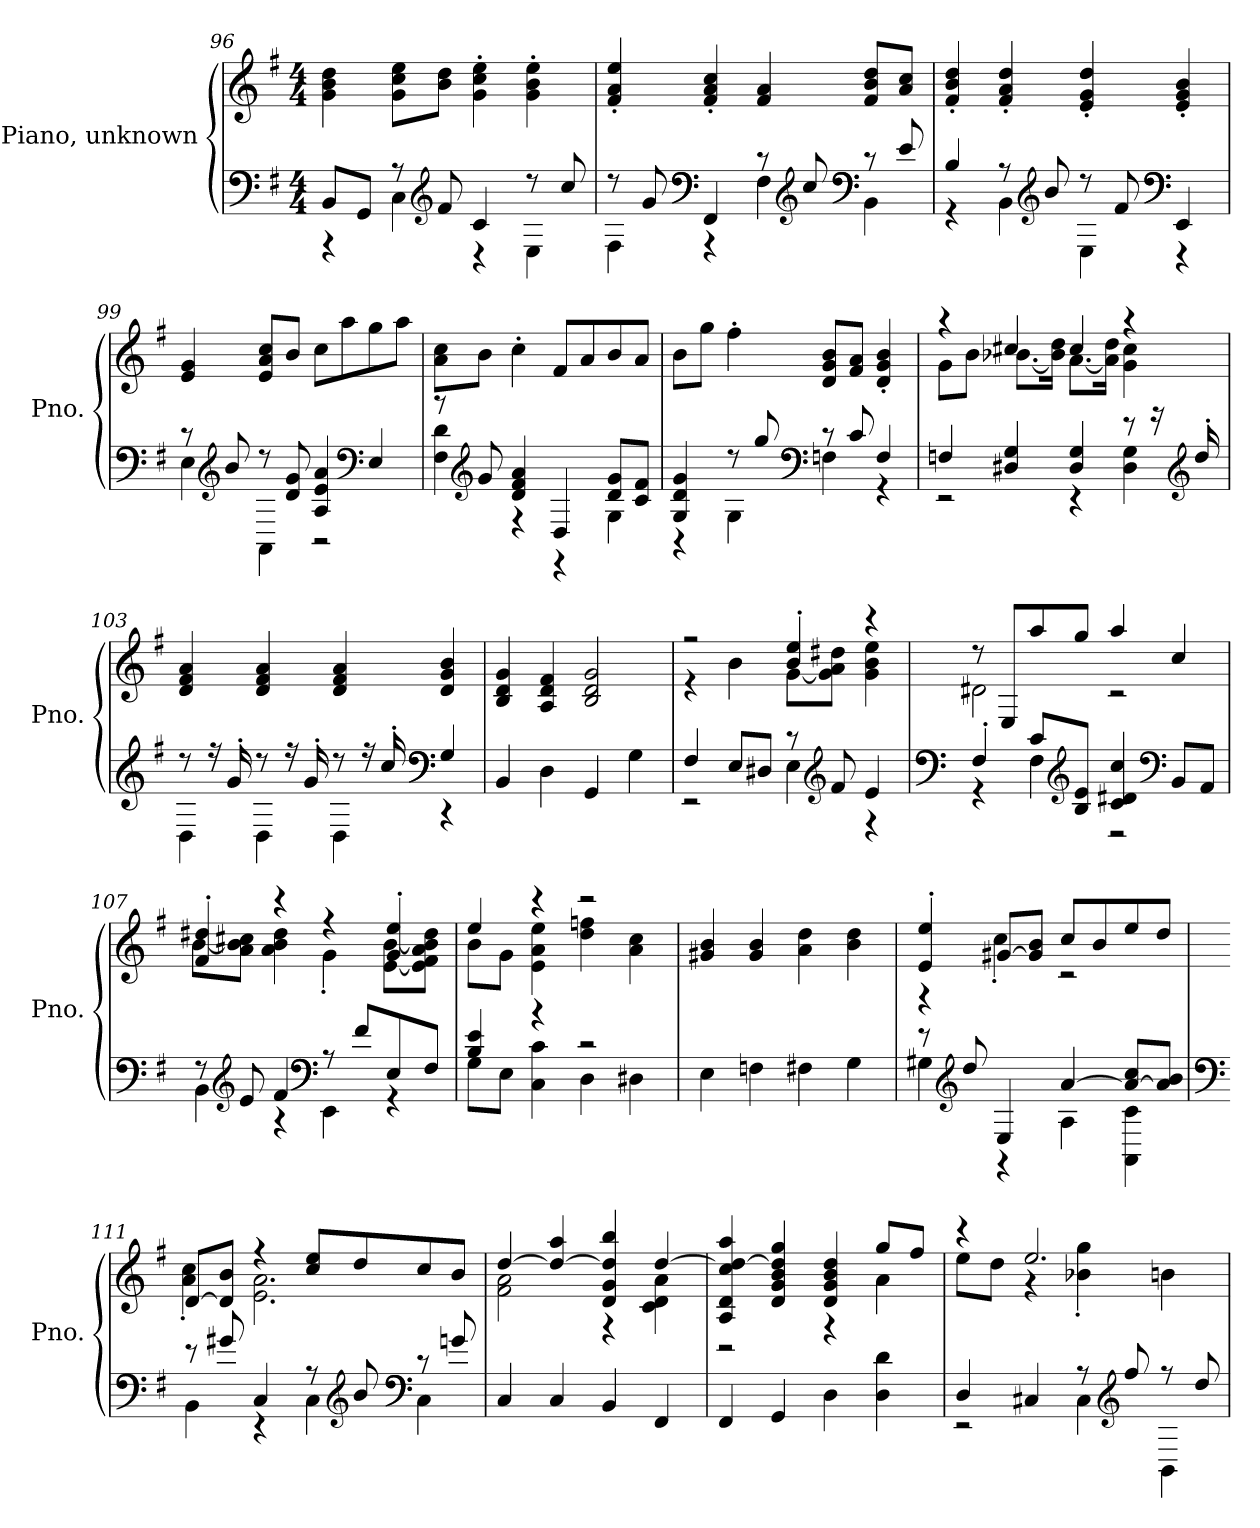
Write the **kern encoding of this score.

**kern	**kern
*part1	*part1
*staff2	*staff1
*I"Piano, unknown	*
*I'Pno.	*
*clefF4	*clefG2
*k[f#]	*k[f#]
*M4/4	*M4/4
=96	=96
*^	*
8BB/L	4r	4g\ 4b\ 4dd\
8GG/J	.	.
8r	4C\	8g\ 8cc\ 8ee\L
*clefG2	*	*
8f#/	.	8b\ 8dd\J
4c/	4r	4g\' 4cc\' 4ee\'
8r	4E\	4g\' 4b\' 4ee\'
8cc/	.	.
!!LO:LB:g=z
=97	=97	=97
8r	4F#\	4f#/' 4a/' 4ee/'
8g/	.	.
*clefF4	*	*
4FF#/	4r	4f#/' 4a/' 4cc/'
8r	4F#\	4f#/ 4a/
*clefG2	*	*
8cc/	.	.
*clefF4	*	*
8r	4BB\	8f#/ 8b/ 8dd/L
8e/	.	8a/ 8cc/J
=98	=98	=98
4B/	4r	4f#/' 4b/' 4dd/'
8r	4BB\	4f#/' 4a/' 4dd/'
*clefG2	*	*
8b/	.	.
8r	4E\	4e/' 4g/' 4dd/'
8f#/	.	.
*clefF4	*	*
4EE/	4r	4e/' 4g/' 4b/'
=99	=99	=99
8r	4E\	4e/ 4g/
*clefG2	*	*
8b/	.	.
8r	4AA\	8e/ 8a/ 8cc/L
8d/ 8g/	.	8b/J
4A/ 4e/ 4a/	2r	8cc\L
.	.	8aa\
*clefF4	*	*
4E/	.	8gg\
.	.	8aa\J
!!LO:PB:g=z
=100	=100	=100
8r	4F#\ 4d\	8a\ 8cc\L
*clefG2	*	*
8g/	.	8b\J
4d/ 4f#/ 4a/	4r	4cc'\
4D/	4r	8f#/L
.	.	8a/
8d/ 8g/L	4G\	8b/
8c/ 8f#/J	.	8a/J
=101	=101	=101
4G/ 4d/ 4g/	4r	8b\L
.	.	8gg\J
8r	4G\	4ff#'\
8gg/	.	.
*clefF4	*	*
8r	4Fn\	8d/ 8g/ 8b/L
8c/	.	8f#/ 8a/J
4F/	4r	4d/' 4g/' 4b/'
=102	=102	=102
*	*	*^
4Fn/	2r	4r	8g\L
.	.	.	8b\J
4D#X/ 4G/	.	4cc#X/	[8.b-X\L
.	.	.	16b-\] 16dd\Jk
4D#/ 4G/	4r	4cc#/	[8.a\L
.	.	.	16a\] 16dd\Jk
8r	4D#\ 4G\	4r	4g\ 4cc#\
16r	.	.	.
*clefG2	*	*	*
16dd'/	.	.	.
*	*	*v	*v
!!LO:LB:g=z
=103	=103	=103
8r	4D\	4d/ 4f#/ 4a/
16r	.	.
16g'/	.	.
8r	4D\	4d/ 4f#/ 4a/
16r	.	.
16g'/	.	.
8r	4D\	4d/ 4f#/ 4a/
16r	.	.
16cc'/	.	.
*clefF4	*	*
4G/	4r	4d/ 4g/ 4b/
*v	*v	*
=104	=104
4BB/	4B/ 4d/ 4g/
4D\	4A/ 4d/ 4f#/
4GG/	2B/ 2d/ 2g/
4G\	.
=105	=105
*^	*^
4F#/	2r	2r	4r
8E/L	.	.	4b\
8D#X/J	.	.	.
8r	4E\	4b/' 4ee/'	[8g\L
*clefG2	*	*	*
8f#/	.	.	8g\] 8a\ 8dd#X\J
4e/	4r	4r	4g\ 4b\ 4ee\
=106	=106	=106	=106
*clefF4	*	*	*
4F#'/	4r	8r	2d#X\
.	.	8E/L	.
8c/L	4F#\	8aa/	.
*clefG2	*	*	*
8B/ 8e/J	.	8gg/J	.
4c/ 4d#X/ 4cc/	2r	4aa/	2r
*clefF4	*	*	*
8BB/L	.	4cc/	.
8AA/J	.	.	.
!!LO:LB:g=z	!!
=107	=107	=107	=107
8r	4BB\	4f#/' 4dd#X/'	[8b\L
*clefG2	*	*	*
8e/	.	.	8a\ 8b\] 8cc#X\J
4f#/	4r	4r	4a\ 4b\ 4dd#\
*clefF4	*	*	*
8r	4EE\	4r	4g'\
8f#/L	.	.	.
8E/	4r	4g/' 4ee/'	[8e\ [8b\L
8F#/J	.	.	8e\] 8f#\ 8a\ 8b\] 8dd#\J
=108	=108	=108	=108
4B/ 4e/	8G\L	4ee/	8b\L
.	8E\J	.	8g\J
4r	4C\ 4c\	4r	4e\ 4a\ 4ee\
2r	4D\	2r	4dd\ 4ffn\
.	4D#X\	.	4a\ 4cc\
*v	*v	*	*
*	*v	*v
=109	=109
4E\	4g#X/ 4b/
4Fn\	4g#/ 4b/
4F#X\	4a\ 4dd\
4G\	4b\ 4dd\
=110	=110
*^	*^
8r	4G#X\	4e/' 4ee/'	4r
*clefG2	*	*	*
8dd/	.	.	.
4E/	4r	[8g#X/L	4cc'\
.	.	8g#/] 8b/J	.
[4a/	4A\	8cc/L	2r
.	.	8b/	.
8a/_ 8cc/L	4AA\ 4c\	8ee/	.
8a/] 8b/J	.	8dd/J	.
!!LO:LB:g=z	!!
=111	=111	=111	=111
*clefF4	*	*	*
8r	4BB\	[8d/L	4a\' 4cc\'
8g#X/	.	8d/] 8b/J	.
4C/	4r	4r	2.e\ 2.a\
8r	4C\	8cc/ 8ee/L	.
*clefG2	*	*	*
8b/	.	8dd/	.
*clefF4	*	*	*
8r	4C\	8cc/	.
8gn/	.	8b/J	.
*v	*v	*	*
=112	=112	=112
4C/	[4dd/	2f#\ 2a\
4C/	4dd/_ 4aa/	.
4BB/	4d/ 4g/ 4dd/] 4bb/	4r
4FF#/	[4dd/	4c\ 4d\ 4a\
=113	=113	=113
4FF#/	4A/ 4d/ 4cc/ 4dd/_ 4aa/	2r
4GG/	4d/ 4g/ 4b/ 4dd/] 4gg/	.
4D\	4d/ 4g/ 4b/ 4dd/	4r
4D\ 4d\	8gg/L	4a\
.	8ff#/J	.
=114	=114	=114
*^	*	*
4D/	2r	4r	8ee\L
.	.	.	8dd\J
4C#X/	.	2.ee/	4r
8r	4C#\	.	4b-X\' 4gg\'
*clefG2	*	*	*
8ff#/	.	.	.
8r	4BB\	.	4bn\
8dd/	.	.	.
*v	*v	*	*
*	*v	*v
=	=
*-	*-
